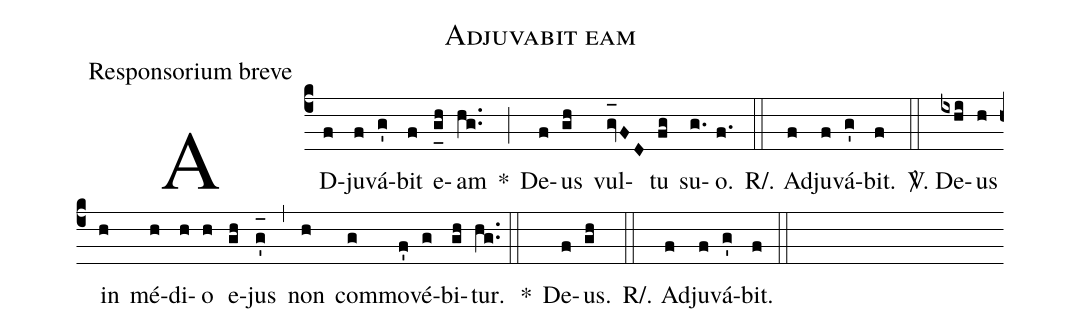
name:Adjuvabit eam;
office-part:Responsorium breve;
%%
(c4) AD(f)ju(f)vá(g')bit(f) e(g_[uh:l]h)am(hg..) *(;) De(f)us(gh) vul(gv_[oh:h]FD)tu(fg) su(g.)o.(f.) (::)
R/. Ad(f)ju(f)vá(g')bit.(f) (::)
<sp>V/</sp>. De(ixhi)us(h) in(h) mé(h)di(h)o(h) e(gh)jus(g'_[oh:h]) (,) non(h) com(g)mo(f')vé(g)bi(gh)tur.(hg..) (::)
*() De(f)us.(gh) (::)
R/. Ad(f)ju(f)vá(g')bit.(f) (::)
